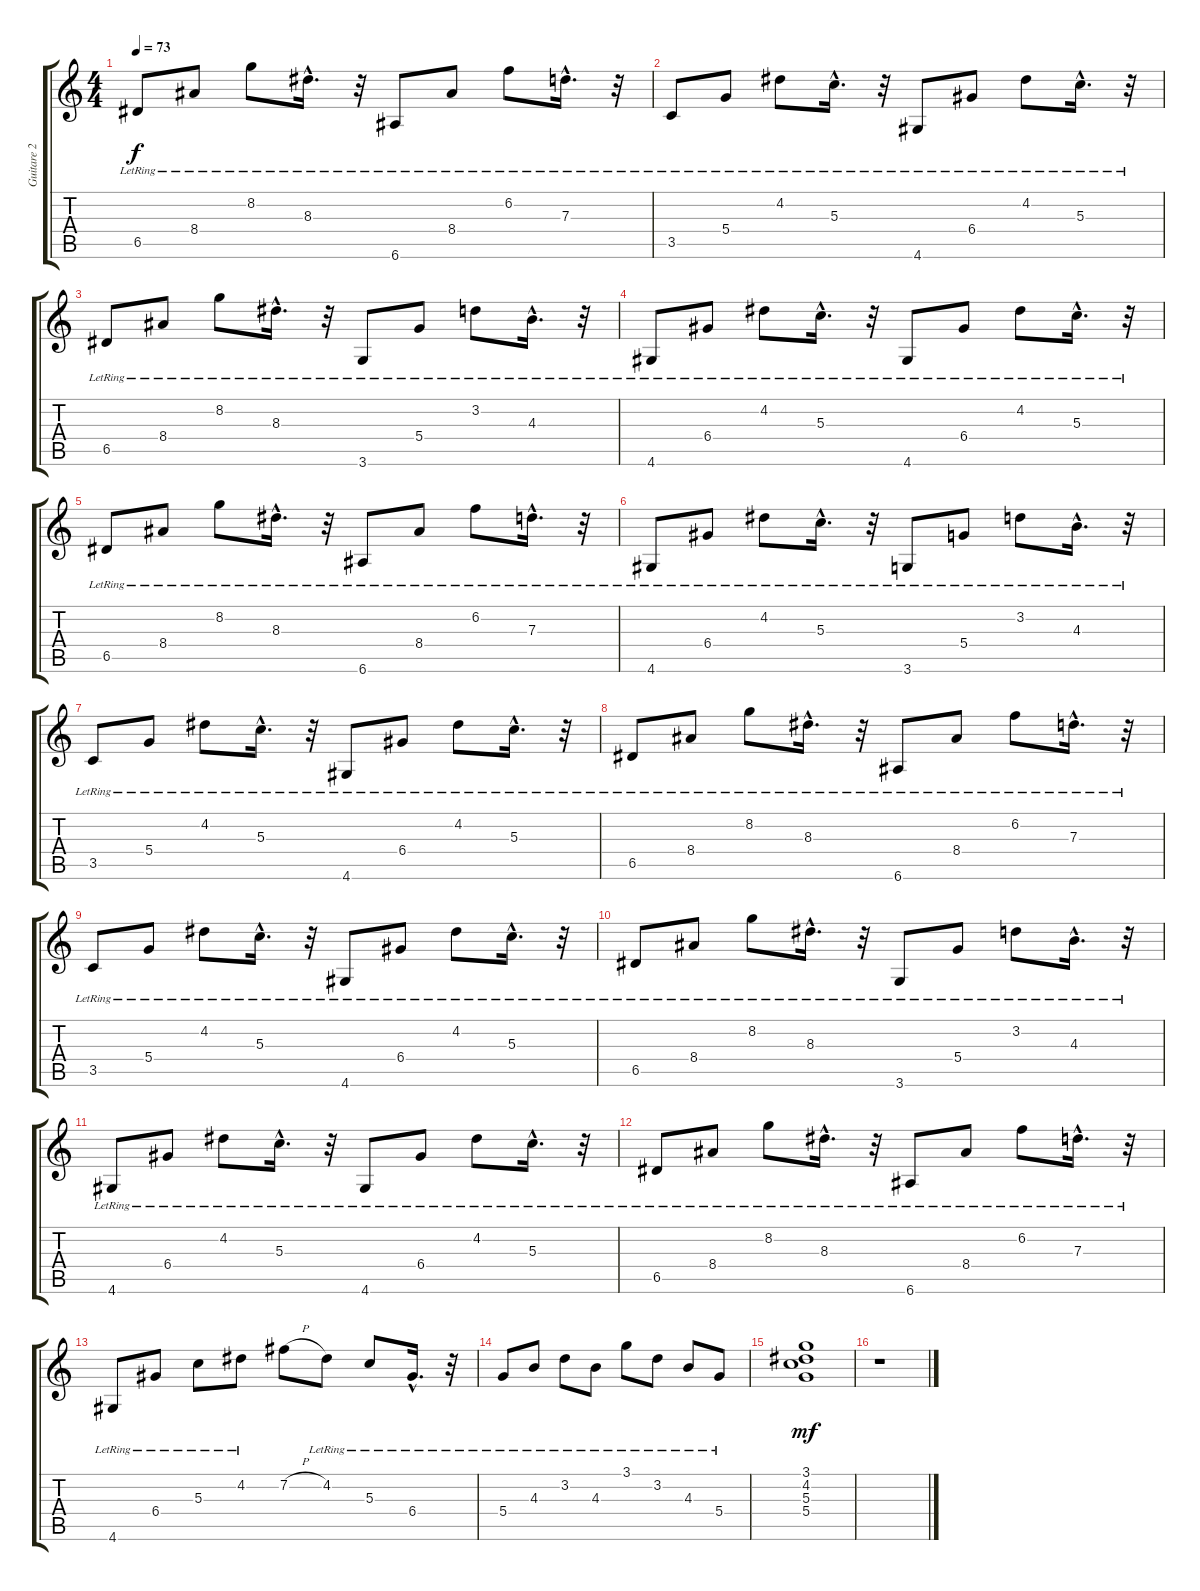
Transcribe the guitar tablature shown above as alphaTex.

\track ("Guitare 2" "Guitare 2") {instrument overdrivenguitar}
\staff {score tabs}
\tuning (E4 B3 G3 D3 A2 E2) {hide}
\ts (4 4)
\tempo 73
\clef g2
\ks c
6.5{lr}.8{dy f} 8.4{lr}.8 8.2{lr}.8 8.3{hac lr}.16{d} r.32 6.6{lr}.8 8.4{lr}.8 6.2{lr}.8 7.3{hac lr}.16{d} r.32 |
3.5{lr}.8 5.4{lr}.8 4.2{lr}.8 5.3{hac lr}.16{d} r.32 4.6{lr}.8 6.4{lr}.8 4.2{lr}.8 5.3{hac lr}.16{d} r.32 |
6.5{lr}.8 8.4{lr}.8 8.2{lr}.8 8.3{hac lr}.16{d} r.32 3.6{lr}.8 5.4{lr}.8 3.2{lr}.8 4.3{hac lr}.16{d} r.32 |
4.6{lr}.8 6.4{lr}.8 4.2{lr}.8 5.3{hac lr}.16{d} r.32 4.6{lr}.8 6.4{lr}.8 4.2{lr}.8 5.3{hac lr}.16{d} r.32 |
6.5{lr}.8 8.4{lr}.8 8.2{lr}.8 8.3{hac lr}.16{d} r.32 6.6{lr}.8 8.4{lr}.8 6.2{lr}.8 7.3{hac lr}.16{d} r.32 |
4.6{lr}.8 6.4{lr}.8 4.2{lr}.8 5.3{hac lr}.16{d} r.32 3.6{lr}.8 5.4{lr}.8 3.2{lr}.8 4.3{hac lr}.16{d} r.32 |
3.5{lr}.8 5.4{lr}.8 4.2{lr}.8 5.3{hac lr}.16{d} r.32 4.6{lr}.8 6.4{lr}.8 4.2{lr}.8 5.3{hac lr}.16{d} r.32 |
6.5{lr}.8 8.4{lr}.8 8.2{lr}.8 8.3{hac lr}.16{d} r.32 6.6{lr}.8 8.4{lr}.8 6.2{lr}.8 7.3{hac lr}.16{d} r.32 |
3.5{lr}.8 5.4{lr}.8 4.2{lr}.8 5.3{hac lr}.16{d} r.32 4.6{lr}.8 6.4{lr}.8 4.2{lr}.8 5.3{hac lr}.16{d} r.32 |
6.5{lr}.8 8.4{lr}.8 8.2{lr}.8 8.3{hac lr}.16{d} r.32 3.6{lr}.8 5.4{lr}.8 3.2{lr}.8 4.3{hac lr}.16{d} r.32 |
4.6{lr}.8 6.4{lr}.8 4.2{lr}.8 5.3{hac lr}.16{d} r.32 4.6{lr}.8 6.4{lr}.8 4.2{lr}.8 5.3{hac lr}.16{d} r.32 |
6.5{lr}.8 8.4{lr}.8 8.2{lr}.8 8.3{hac lr}.16{d} r.32 6.6{lr}.8 8.4{lr}.8 6.2{lr}.8 7.3{hac lr}.16{d} r.32 |
4.6{lr}.8 6.4{lr}.8 5.3{lr}.8 4.2{lr}.8 7.2{h}.8 4.2{lr}.8 5.3{lr}.8 6.4{hac lr}.16{d} r.32 |
5.4{lr}.8 4.3{lr}.8 3.2{lr}.8 4.3{lr}.8 3.1{lr}.8 3.2{lr}.8 4.3{lr}.8 5.4{lr}.8 |
(3.1 4.2 5.3 5.4).1{dy mf} |
r.1
